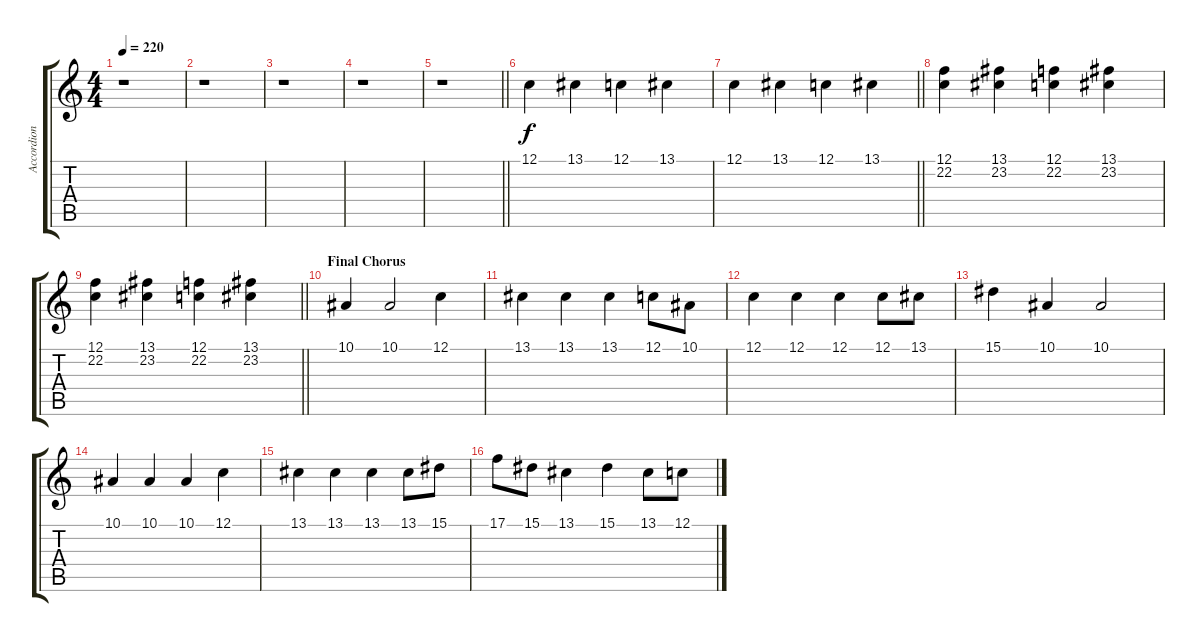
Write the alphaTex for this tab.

\track ("Accordion RH" "Accordion ") {instrument accordion}
\staff {score tabs}
\tuning (C4 G3 Eb3 Bb2 F2 C2) {hide}
\ts (4 4)
\tempo 220
\clef g2
\ks c
r.1{dy f} |
r.1 |
r.1 |
r.1 |
\barLineRight lightlight
r.1 |
12.1.4 13.1.4 12.1.4 13.1.4 |
\barLineRight lightlight
12.1.4 13.1.4 12.1.4 13.1.4 |
(12.1 22.2).4 (13.1 23.2).4 (12.1 22.2).4 (13.1 23.2).4 |
\barLineRight lightlight
(12.1 22.2).4 (13.1 23.2).4 (12.1 22.2).4 (13.1 23.2).4 |
\section ("" "Final Chorus")
10.1.4 10.1.2 12.1.4 |
13.1.4 13.1.4 13.1.4 12.1.8 10.1.8 |
12.1.4 12.1.4 12.1.4 12.1.8 13.1.8 |
15.1.4 10.1.4 10.1.2 |
10.1.4 10.1.4 10.1.4 12.1.4 |
13.1.4 13.1.4 13.1.4 13.1.8 15.1.8 |
17.1.8 15.1.8 13.1.4 15.1.4 13.1.8 12.1.8
